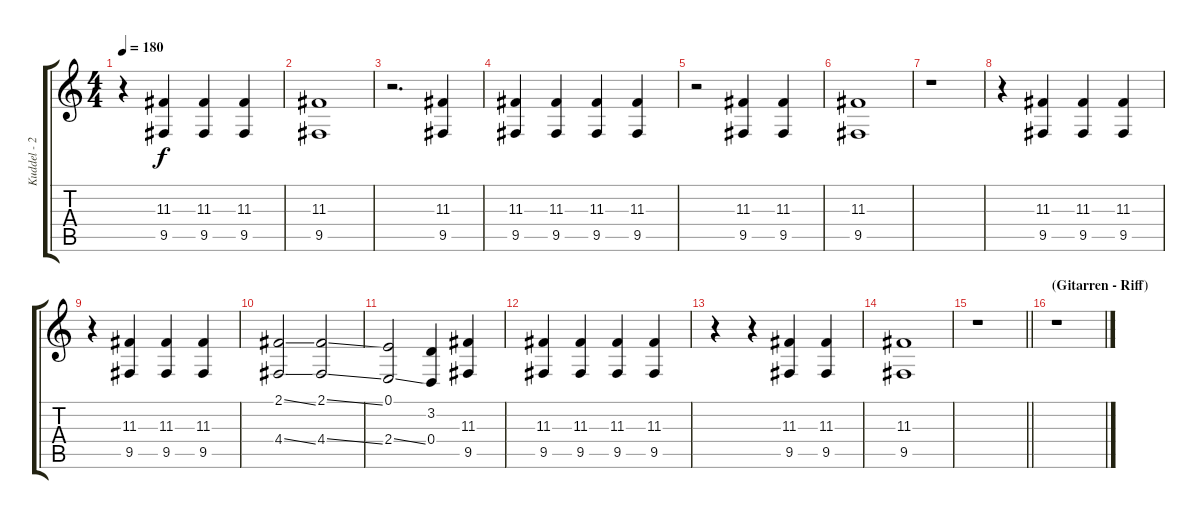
\track ("Kuddel - 2. Stimme" "Kuddel - 2") {instrument lead6voice}
\staff {score tabs}
\tuning (E4 B3 G3 D3 A2 E2) {hide}
\ts (4 4)
\tempo 180
\clef g2
\ks c
r.4{dy f} (11.3 9.5).4 (11.3 9.5).4 (11.3 9.5).4 |
(11.3 9.5).1 |
r.2{d} (11.3 9.5).4 |
(11.3 9.5).4 (11.3 9.5).4 (11.3 9.5).4 (11.3 9.5).4 |
r.2 (11.3 9.5).4 (11.3 9.5).4 |
(11.3 9.5).1 |
r.1 |
r.4 (11.3 9.5).4 (11.3 9.5).4 (11.3 9.5).4 |
r.4 (11.3 9.5).4 (11.3 9.5).4 (11.3 9.5).4 |
(2.1{ss} 4.4{ss}).2 (2.1{ss} 4.4{ss}).2 |
(0.1 2.4{ss}).2 (3.2 0.4).4 (11.3 9.5).4 |
(11.3 9.5).4 (11.3 9.5).4 (11.3 9.5).4 (11.3 9.5).4 |
r.4 r.4 (11.3 9.5).4 (11.3 9.5).4 |
(11.3 9.5).1 |
\barLineRight lightlight
r.1 |
\section ("" "(Gitarren - Riff)")
r.1
